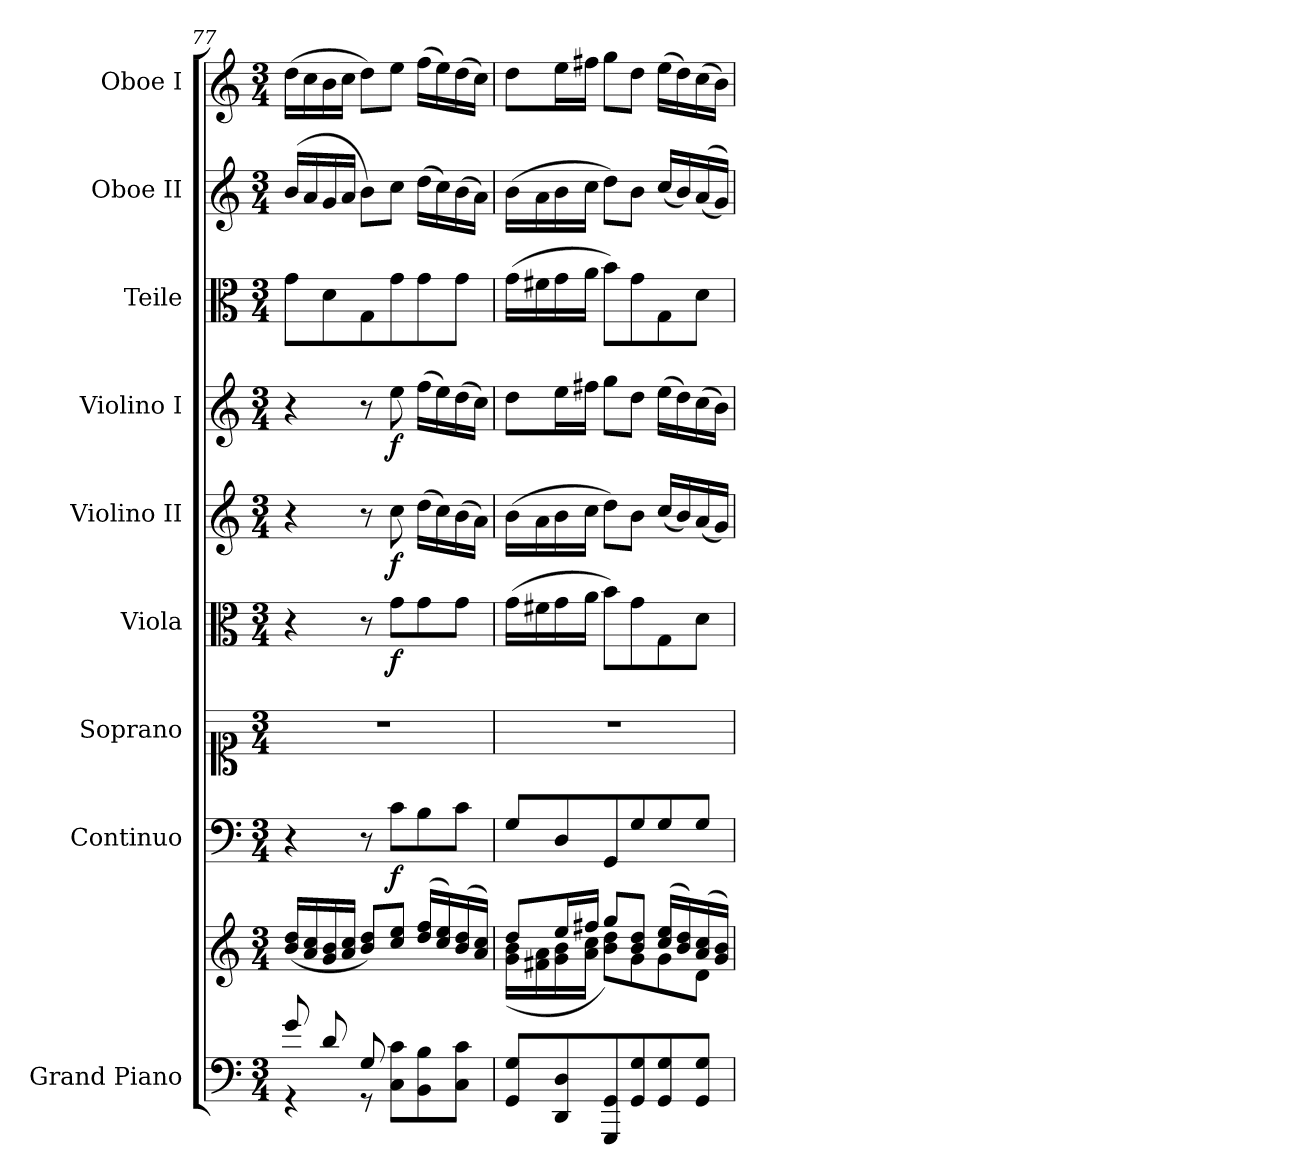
**kern	**kern	**kern	**dynam	**kern	**kern	**dynam	**kern	**dynam	**kern	**dynam	**kern	**kern	**kern
*part9	*part9	*part8	*part8	*part7	*part6	*part6	*part5	*part5	*part4	*part4	*part3	*part2	*part1
*staff10	*staff9	*staff8	*staff8	*staff7	*staff6	*staff6	*staff5	*staff5	*staff4	*staff4	*staff3	*staff2	*staff1
*I"Grand Piano	*	*I"Continuo	*	*I"Soprano	*I"Viola	*	*I"Violino II	*	*I"Violino I	*	*I"Teile	*I"Oboe II	*I"Oboe I
*I'Pno	*	*	*	*	*	*	*	*	*	*	*	*I'Ob	*I'Ob
*clefF4	*clefG2	*clefF4	*	*clefC1	*clefC3	*	*clefG2	*	*clefG2	*	*clefC3	*clefG2	*clefG2
*k[]	*k[]	*k[]	*	*k[]	*k[]	*	*k[]	*	*k[]	*	*k[]	*k[]	*k[]
*M3/4	*M3/4	*M3/4	*	*M3/4	*M3/4	*	*M3/4	*	*M3/4	*	*M3/4	*M3/4	*M3/4
=77	=77	=77	=77	=77	=77	=77	=77	=77	=77	=77	=77	=77	=77
*^	*^	*	*	*	*	*	*	*	*	*	*	*	*
8g/L	4rGG	(>16b/ 16dd/LL	4.ryy	4r	.	2.r	4r	.	4r	.	4r	.	8g\L	(<16b/LL	(>16dd\LL
.	.	16a/ 16cc/	.	.	.	.	.	.	.	.	.	.	.	16a/	16cc\
8d/	.	16g/ 16b/	.	.	.	.	.	.	.	.	.	.	8d\	16g/	16b\
.	.	16a/ 16cc/JJ	.	.	.	.	.	.	.	.	.	.	.	16a/JJ	16cc\JJ
8G/	8rGG	8b/ 8dd/L)	.	8r	.	.	8r	.	8r	.	8r	.	8G\	8b\L)	8dd\L)
!	!	!	!	!	!LO:DY:b	!	!	!LO:DY:b	!	!LO:DY:b	!	!LO:DY:b	!	!	!
4.ryy	8C\ 8c\L	8cc/ 8ee/J	8g\	8c\L	f	.	8g\L	f	8cc\	f	8ee\	f	8g\	8cc\J	8ee\J
.	8BB\ 8B\	(>16dd/ 16ff/LL	8g\	8B\	.	.	8g\	.	(>16dd\LL	.	(>16ff\LL	.	8g\	(>16dd\LL	(>16ff\LL
.	.	16cc/ 16ee/)	.	.	.	.	.	.	16cc\)	.	16ee\)	.	.	16cc\)	16ee\)
.	8C\ 8c\J	(>16b/ 16dd/	8g\J	8c\J	.	.	8g\J	.	(>16b\	.	(>16dd\	.	8g\J	(>16b\	(>16dd\
.	.	16a/ 16cc/JJ)	.	.	.	.	.	.	16a\JJ)	.	16cc\JJ)	.	.	16a\JJ)	16cc\JJ)
*v	*v	*	*	*	*	*	*	*	*	*	*	*	*	*	*
=78	=78	=78	=78	=78	=78	=78	=78	=78	=78	=78	=78	=78	=78	=78
8GG/ 8G/L	8dd/L	(<16g\ 16b\LL	8G/L	.	2.r	(>16g\LL	.	(>16b\LL	.	8dd\L	.	(>16g\LL	(>16b\LL	8dd\L
.	.	16f#X\ 16a\	.	.	.	16f#X\	.	16a\	.	.	.	16f#X\	16a\	.
8DD/ 8D/	16ee/L	16g\ 16b\	8D/	.	.	16g\	.	16b\	.	16ee\L	.	16g\	16b\	16ee\L
.	16ff#X/JJ	16a\ 16cc\JJ	.	.	.	16a\JJ	.	16cc\JJ	.	16ff#X\JJ	.	16a\JJ	16cc\JJ	16ff#X\JJ
8GGG/ 8GG/	8gg/L	8b\ 8dd\L)	8GG/	.	.	8b\L)	.	8dd\L)	.	8gg\L	.	8b\L)	8dd\L)	8gg\L
8GG/ 8G/	8b/ 8dd/J	8g\	8G/	.	.	8g\	.	8b\J	.	8dd\J	.	8g\	8b\J	8dd\J
8GG/ 8G/	(>16cc/ 16ee/LL	8g\	8G/	.	.	8G\	.	(<16cc/LL	.	(>16ee\LL	.	8G\	(<16cc/LL	(>16ee\LL
.	16b/ 16dd/)	.	.	.	.	.	.	16b/)	.	16dd\)	.	.	16b/)	16dd\)
8GG/ 8G/J	(>16a/ 16cc/	8d\J	8G/J	.	.	8d\J	.	(<16a/	.	(>16cc\	.	8d\J	(<(<16a/	(>16cc\
.	16g/ 16b/JJ)	.	.	.	.	.	.	16g/JJ)	.	16b\JJ)	.	.	16g/JJ))	16b\JJ)
*	*v	*v	*	*	*	*	*	*	*	*	*	*	*	*
=	=	=	=	=	=	=	=	=	=	=	=	=	=
*-	*-	*-	*-	*-	*-	*-	*-	*-	*-	*-	*-	*-	*-
